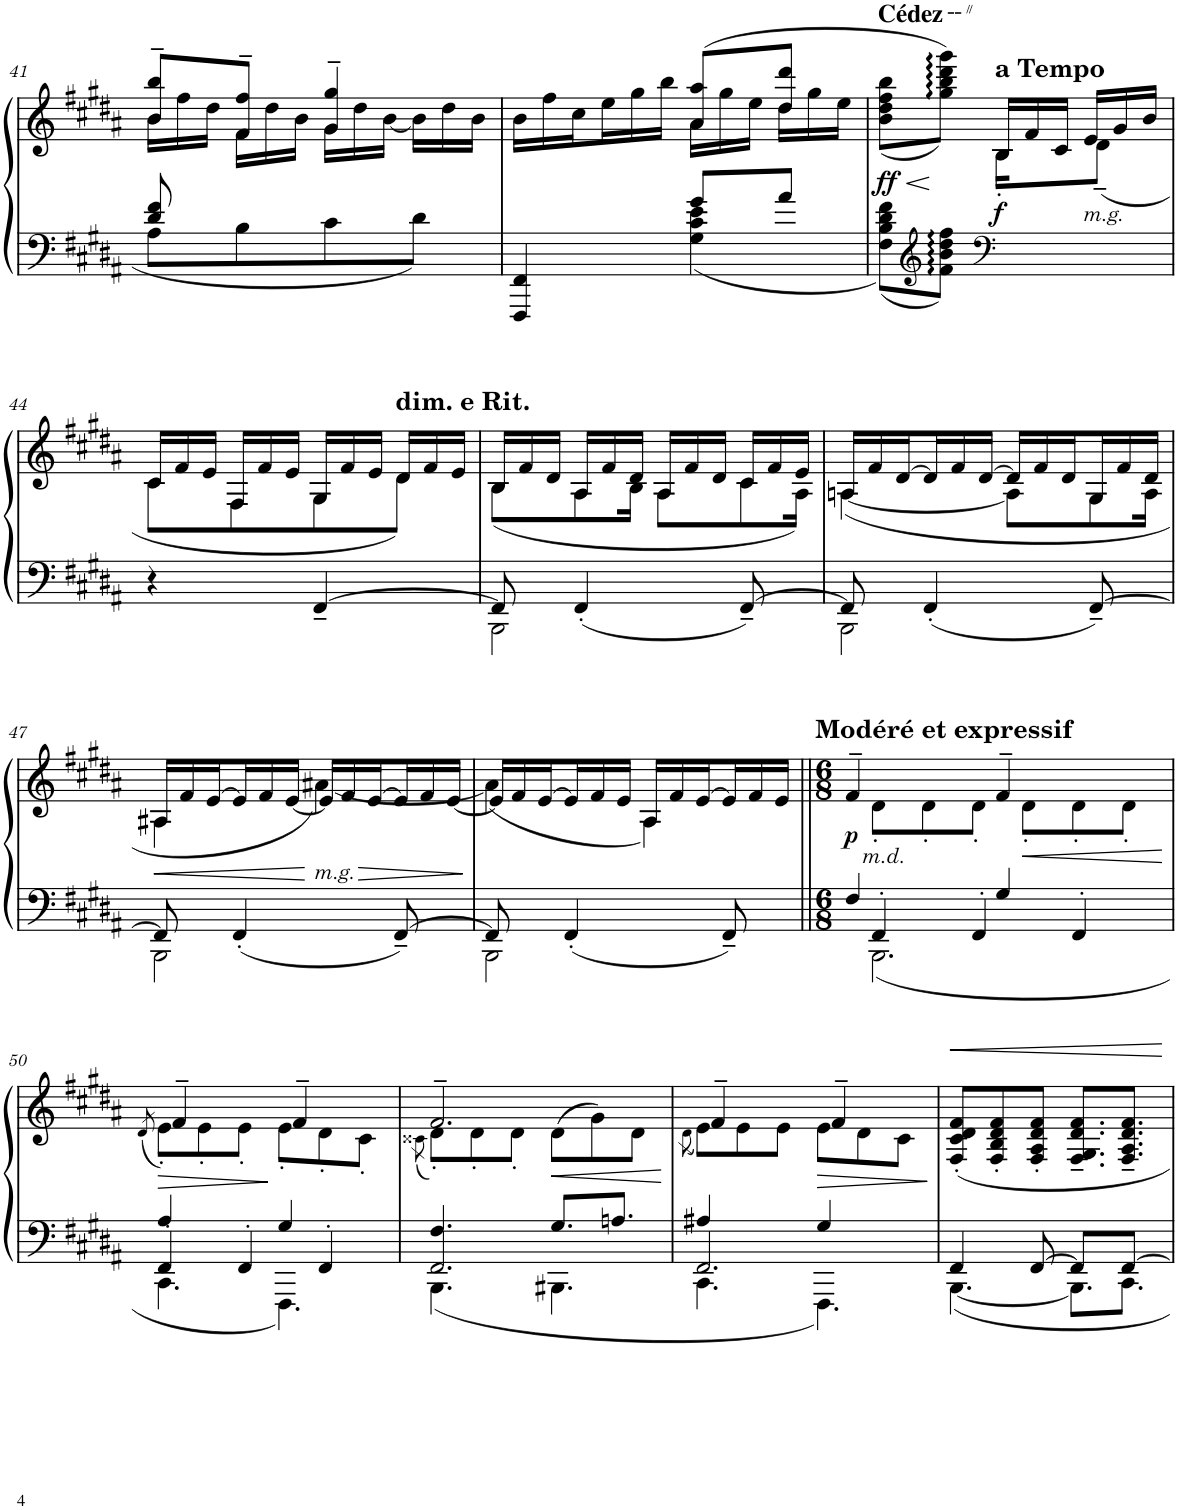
**kern	**kern	**dynam
*part1	*part1	*part1
*staff2	*staff1	*staff1/2
*I"Piano	*	*
*I'Pno.	*	*
!!LO:PB:g=z
*clefF4	*clefG2	*
*k[f#c#g#d#a#]	*k[f#c#g#d#a#]	*
*M2/4	*M2/4	*
=41	=41	=41
*^	*^	*
*	*	*	*Xbrackettup	*
8d#/ 8f#/	8A#\L	8b/~ 8bb/~L	24b\LL	.
.	.	.	24ff#\	.
.	.	.	24dd#\JJ	.
8ryy	8B\	8f#/~ 8ff#/~J	24f#\LL	.
.	.	.	24dd#\	.
.	.	.	24b\JJ	.
4ryy	8c#\	4g#/~ 4gg#/~	24g#\LL	.
.	.	.	24dd#\	.
.	.	.	[24b\JJ	.
.	8d#\J	.	24b\LL]	.
.	.	.	24dd#\	.
.	.	.	24b\JJ	.
=42	=42	=42	=42	=42
4FFF#/ 4FF#/	4ryy	4ryy	24b\LL	.
.	.	.	24ff#\	.
.	.	.	24cc#\	.
.	.	.	24ee\	.
.	.	.	24gg#\	.
.	.	.	24bb\JJ	.
8g#/L	4G#\ 4c#\ 4e\	(8a#/ 8aa#/L	24a#\LL	.
.	.	.	24gg#\	.
.	.	.	24ee\JJ	.
8a#/J	.	8dd#/ 8ddd#/J	24dd#\LL	.
.	.	.	24gg#\	.
.	.	.	24ee\JJ	.
=43	=43	=43	=43	=43
!	!	!LO:TX:a:t=Cédez	!	!
!	!	!	!	!LO:HP:b
!	!	!	!	!LO:DY:n=1:b
8ryy	8F#\ 8B\ 8d#\ 8f#\L	(<8b\ 8dd#\ 8ff#\ 8bb\L	4ryy	< ff
*clefG2	*	*	*	*
8ryy	8f#\ 8b\ 8dd#\ 8ff#\J	8gg#\Z 8bb\Z 8ddd#\Z 8ggg#\ZJ))	.	.
*clefF4	*	*	*	*
!	!	!LO:TX:a:t=<sym>caesura</sym>	!	!
!	!	!LO:TX:a:B:t=a Tempo	!	!
!	!	!	!	!LO:DY:n=2:b
4ryy	4ryy	24B/LL	24B'\KL	f
.	.	24f#/	12ryy	.
.	.	24c#/JJ	.	.
!	!	!LO:TX:b:i:t=m.g.	!	!
.	.	24e/LL	(8d#~\J	.
.	.	24g#/	.	.
.	.	24b/JJ	.	.
*v	*v	*	*	*
!!LO:LB:g=z	!!
=44	=44	=44	=44
4r	24c#/LL	8c#\L	.
.	24f#/	.	.
.	24e/JJ	.	.
.	24F#/LL	8F#\	.
.	24f#/	.	.
.	24e/JJ	.	.
[4FF#~/	24G#/LL	8G#\	.
.	24f#/	.	.
.	24e/JJ	.	.
!	!LO:TX:a:B:t=dim. e Rit.	!	!
.	24d#/LL	8d#\J)	.
.	24f#/	.	.
.	24e/JJ	.	.
=45	=45	=45	=45
*^	*	*	*
8FF#/]	2BBB\	24B/LL	(8B\L	.
.	.	24f#/	.	.
.	.	24d#/JJ	.	.
*	*	*	*brackettup	*
4FF#'</	.	24A#/LL	12A#\	.
.	.	24f#/	.	.
.	.	24d#/JJ	24B\Jk	.
*	*	*Xbrackettup	*	*
.	.	24A#/LL	8A#\L	.
.	.	24f#/	.	.
.	.	24d#/JJ	.	.
*	*	*	*brackettup	*
[8FF#~</	.	24c#/LL	12c#\	.
.	.	24f#/	.	.
.	.	24e/JJ	24A#\Jk)	.
=46	=46	=46	=46	=46
*	*	*Xbrackettup	*	*
8FF#/]	2BBB\	24An/LL	([4A\	.
.	.	24f#/	.	.
.	.	[24d#/	.	.
4FF#'</	.	24d#/]	.	.
.	.	24f#/	.	.
.	.	[24d#/JJ	.	.
.	.	24d#/LL]	8A\L]	.
.	.	24f#/	.	.
.	.	24d#/	.	.
*	*	*	*brackettup	*
[8FF#~</	.	24G#/	12G#\	.
.	.	24f#/	.	.
.	.	24d#/JJ	24A\Jk	.
!!LO:LB:g=z	!!
=47	=47	=47	=47	=47
*	*	*Xbrackettup	*	*
!	!	!	!	!LO:HP:b
8FF#/]	2BBB\	24A#/LL	4A#X\	<
.	.	24f#/	.	.
.	.	[24e/	.	.
4FF#'</	.	24e/]	.	.
.	.	24f#/	.	.
.	.	[<24e/JJ	.	.
!	!	!LO:TX:b:i:t=m.g.	!	!
!	!	!	!	!LO:HP:n=1:b
.	.	24e/LL]	[4a#X\)	[ >
.	.	24f#/	.	.
.	.	[24e/	.	.
[8FF#~</	.	24e/]	.	.
.	.	24f#/	.	.
.	.	[<24e/JJ	.	.
*v	*v	*	*	*
*	*v	*v	*
.	.	[
=48	=48	=48
*^	*^	*
8FF#/]	2BBB\	24e/LL]	(4a#\]	.
.	.	24f#/	.	.
.	.	[24e/	.	.
4FF#'</	.	24e/]	.	.
.	.	24f#/	.	.
.	.	24e/JJ	.	.
.	.	24A#/LL	4A#\)	.
.	.	24f#/	.	.
.	.	[24e/	.	.
8FF#~</	.	24e/]	.	.
.	.	24f#/	.	.
.	.	24e/JJ	.	.
*v	*v	*	*	*
=49||	=49||	=49||	=49||
*M6/8	*M6/8	*	*
*^	*	*	*
*	*^	*	*	*
!	!	!	!LO:TX:a:B:t=Modéré et expressif	!	!
!	!	!	!LO:TX:b:i:t=m.d.	!	!
!	!	!	!	!	!LO:DY:b
4.F#/	4FF#'/	2.BBB\	4.f#~/	8d#'\L	p
.	.	.	.	8d#'\	.
.	4FF#'/	.	.	8d#'\J	.
!	!	!	!	!	!LO:HP:b
4.G#/	.	.	4.f#~/	8d#'\L	<
.	4FF#'/	.	.	8d#'\	.
.	.	.	.	8d#'\J	.
*v	*v	*v	*	*	*
*	*v	*v	*
.	.	]
!!LO:LB:g=z
=50	=50	=50
*	*^	*
.	.	(8qd#/	.
*^	*	*	*
*	*^	*	*	*
!	!	!	!	!	!LO:HP:b
4.A#/	4FF#'/	4.CC#\	4.f#~/	8e'\L)	>
.	.	.	.	8e'\	.
.	4FF#'/	.	.	8e'\J	.
4.G#/	.	4.FFF#\	4.f#~/	8e'\L	[
.	4FF#'/	.	.	8d#'\	.
.	.	.	.	8c#'\J	.
=51	=51	=51	=51	=51	=51
.	.	.	.	(8qc##X\	.
4.F#/	2.FF#/	4.BBB\	2.f#~/	8d#'\L)	.
.	.	.	.	8d#'\	.
.	.	.	.	8d#'\J	.
!	!	!	!	!	!LO:HP:b
8.G#/L	.	4.BBB#X\	.	(>8d#\L	<
.	.	.	.	8g#\)	.
8.An/J	.	.	.	.	.
.	.	.	.	8d#\J	.
*v	*v	*v	*	*	*
*	*v	*v	*
.	.	]
=52	=52	=52
*	*^	*
.	.	(<8qd#\	.
*^	*	*	*
*	*^	*	*	*
4.A#X/	2.FF#/	4.CC#\	4.f#~/	8e\L)	.
.	.	.	.	8e\	.
.	.	.	.	8e\J	.
!	!	!	!	!	!LO:HP:b
4.G#/	.	4.FFF#\	4.f#~/	8e\L	>
.	.	.	.	8d#\	.
.	.	.	.	8c#\J	.
*v	*v	*v	*	*	*
*	*v	*v	*
.	.	[
=53	=53	=53
*^	*	*
4FF#/	[4.BBB\	8F#/' 8c#/' 8d#/' 8f#/'L	.
.	.	8F#/' 8B/' 8d#/' 8f#/'	.
[8FF#/	.	8F#/' 8A#/' 8d#/' 8f#/'J	.
8.FF#/L]	8.BBB\L]	8.F#/~ 8.G#/~ 8.d#/~ 8.f#/~L	.
[8.FF#/J	8.CC#\J	8.F#/~ 8.A#/~ 8.d#/~ 8.f#/~J	.
*v	*v	*	*
.	.	]
=	=	=
*-	*-	*-
